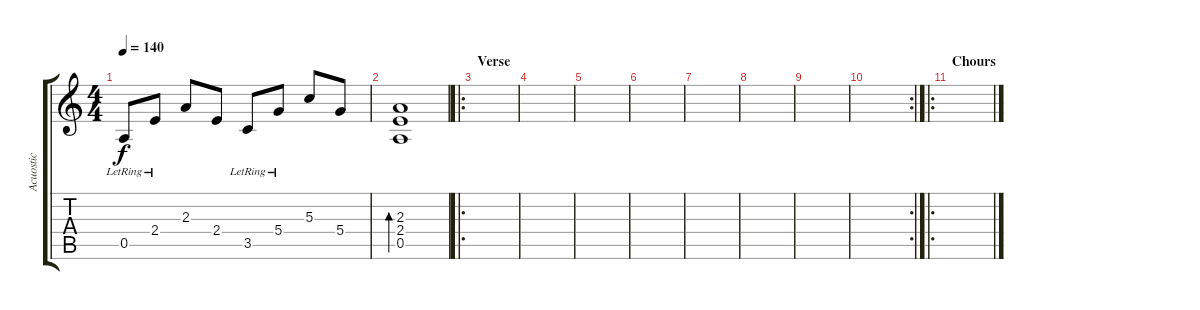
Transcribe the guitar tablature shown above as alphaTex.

\track ("Acuostic" "Acuostic") {instrument acousticguitarsteel}
\staff {score tabs}
\tuning (E4 B3 G3 D3 A2 E2) {hide}
\ts (4 4)
\tempo 140
\clef g2
\ks c
0.5{lr}.8{dy f} 2.4{lr}.8 2.3.8 2.4.8 3.5{lr}.8 5.4{lr}.8 5.3.8 5.4.8 |
(2.3 2.4 0.5).1{bd 480} |
\ro
\section ("" "Verse")
|
|
|
|
|
|
|
\rc 2
|
\ro
\section ("" "Chours")
